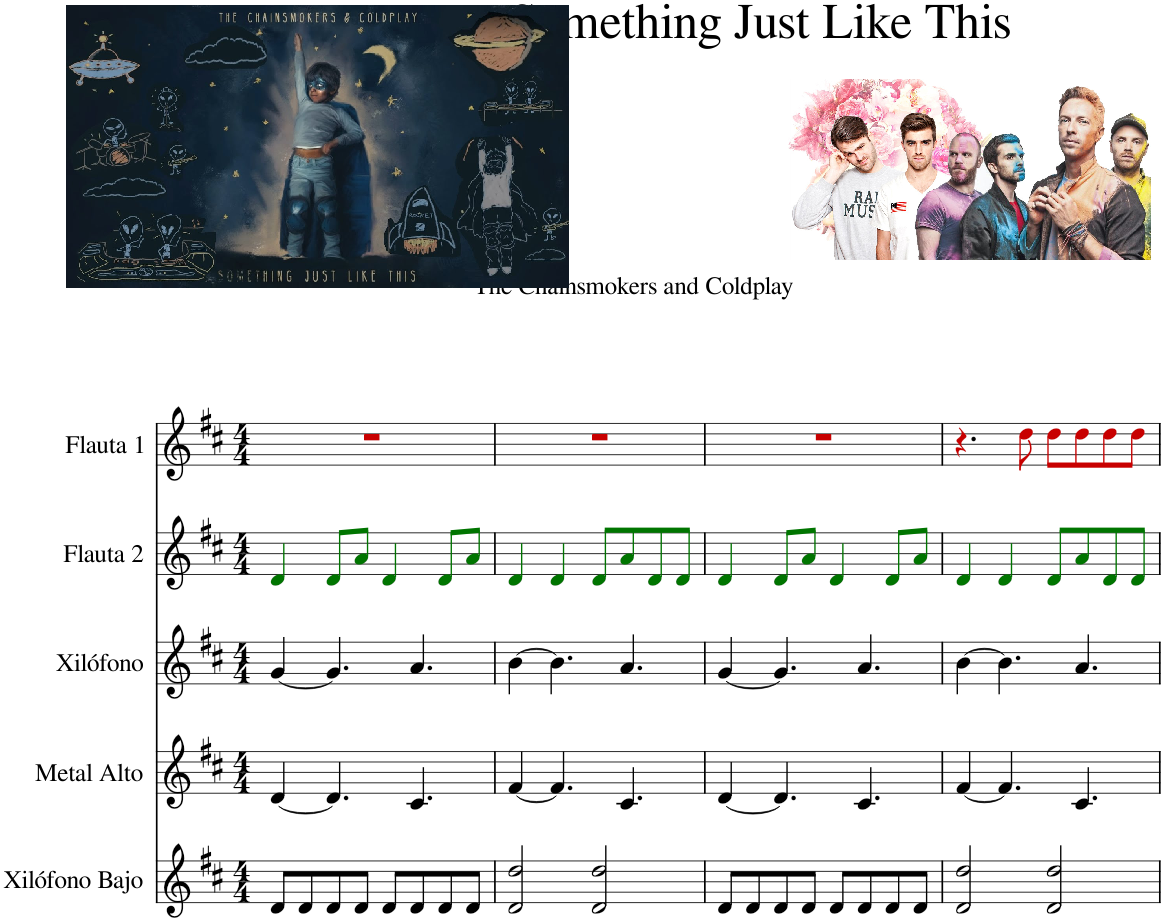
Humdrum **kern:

**kern	**kern	**kern	**kern	**kern
*part5	*part4	*part3	*part2	*part1
*staff5	*staff4	*staff3	*staff2	*staff1
*I"Xilófono Bajo	*I"Metal Alto	*I"Xilófono	*I"Flauta 2	*I"Flauta 1
*I'Xil. B.	*I'Met.	*I'Xil.	*I'Fl. 2	*I'Fl.1
*clefG2	*clefG2	*clefG2	*clefG2	*clefG2
*	*	*Trd-7c-12	*	*
*k[f#c#]	*k[f#c#]	*k[f#c#]	*k[f#c#]	*k[f#c#]
*M4/4	*M4/4	*M4/4	*M4/4	*M4/4
=1	=1	=1	=1	=1
8d/L	[4d/	[4g/	4di/	1r
8d/	.	.	.	.
8d/	4.d/]	4.g/]	8di/L	.
8d/J	.	.	8ai/J	.
8d/L	.	.	4di/	.
8d/	4.c#/	4.a/	.	.
8d/	.	.	8di/L	.
8d/J	.	.	8ai/J	.
=2	=2	=2	=2	=2
2d/ 2dd/	[4f#/	[4b\	4di/	1r
.	4.f#/]	4.b\]	4di/	.
2d/ 2dd/	.	.	8di/L	.
.	4.c#/	4.a/	8ai/	.
.	.	.	8di/	.
.	.	.	8di/J	.
=3	=3	=3	=3	=3
8d/L	[4d/	[4g/	4di/	1r
8d/	.	.	.	.
8d/	4.d/]	4.g/]	8di/L	.
8d/J	.	.	8ai/J	.
8d/L	.	.	4di/	.
8d/	4.c#/	4.a/	.	.
8d/	.	.	8di/L	.
8d/J	.	.	8ai/J	.
=4	=4	=4	=4	=4
2d/ 2dd/	[4f#/	[4b\	4di/	4.r
.	4.f#/]	4.b\]	4di/	.
.	.	.	.	8ddj\
2d/ 2dd/	.	.	8di/L	8ddj\L
.	4.c#/	4.a/	8ai/	8ddj\
.	.	.	8di/	8ddj\
.	.	.	8di/J	8ddj\J
=	=	=	=	=
*-	*-	*-	*-	*-
